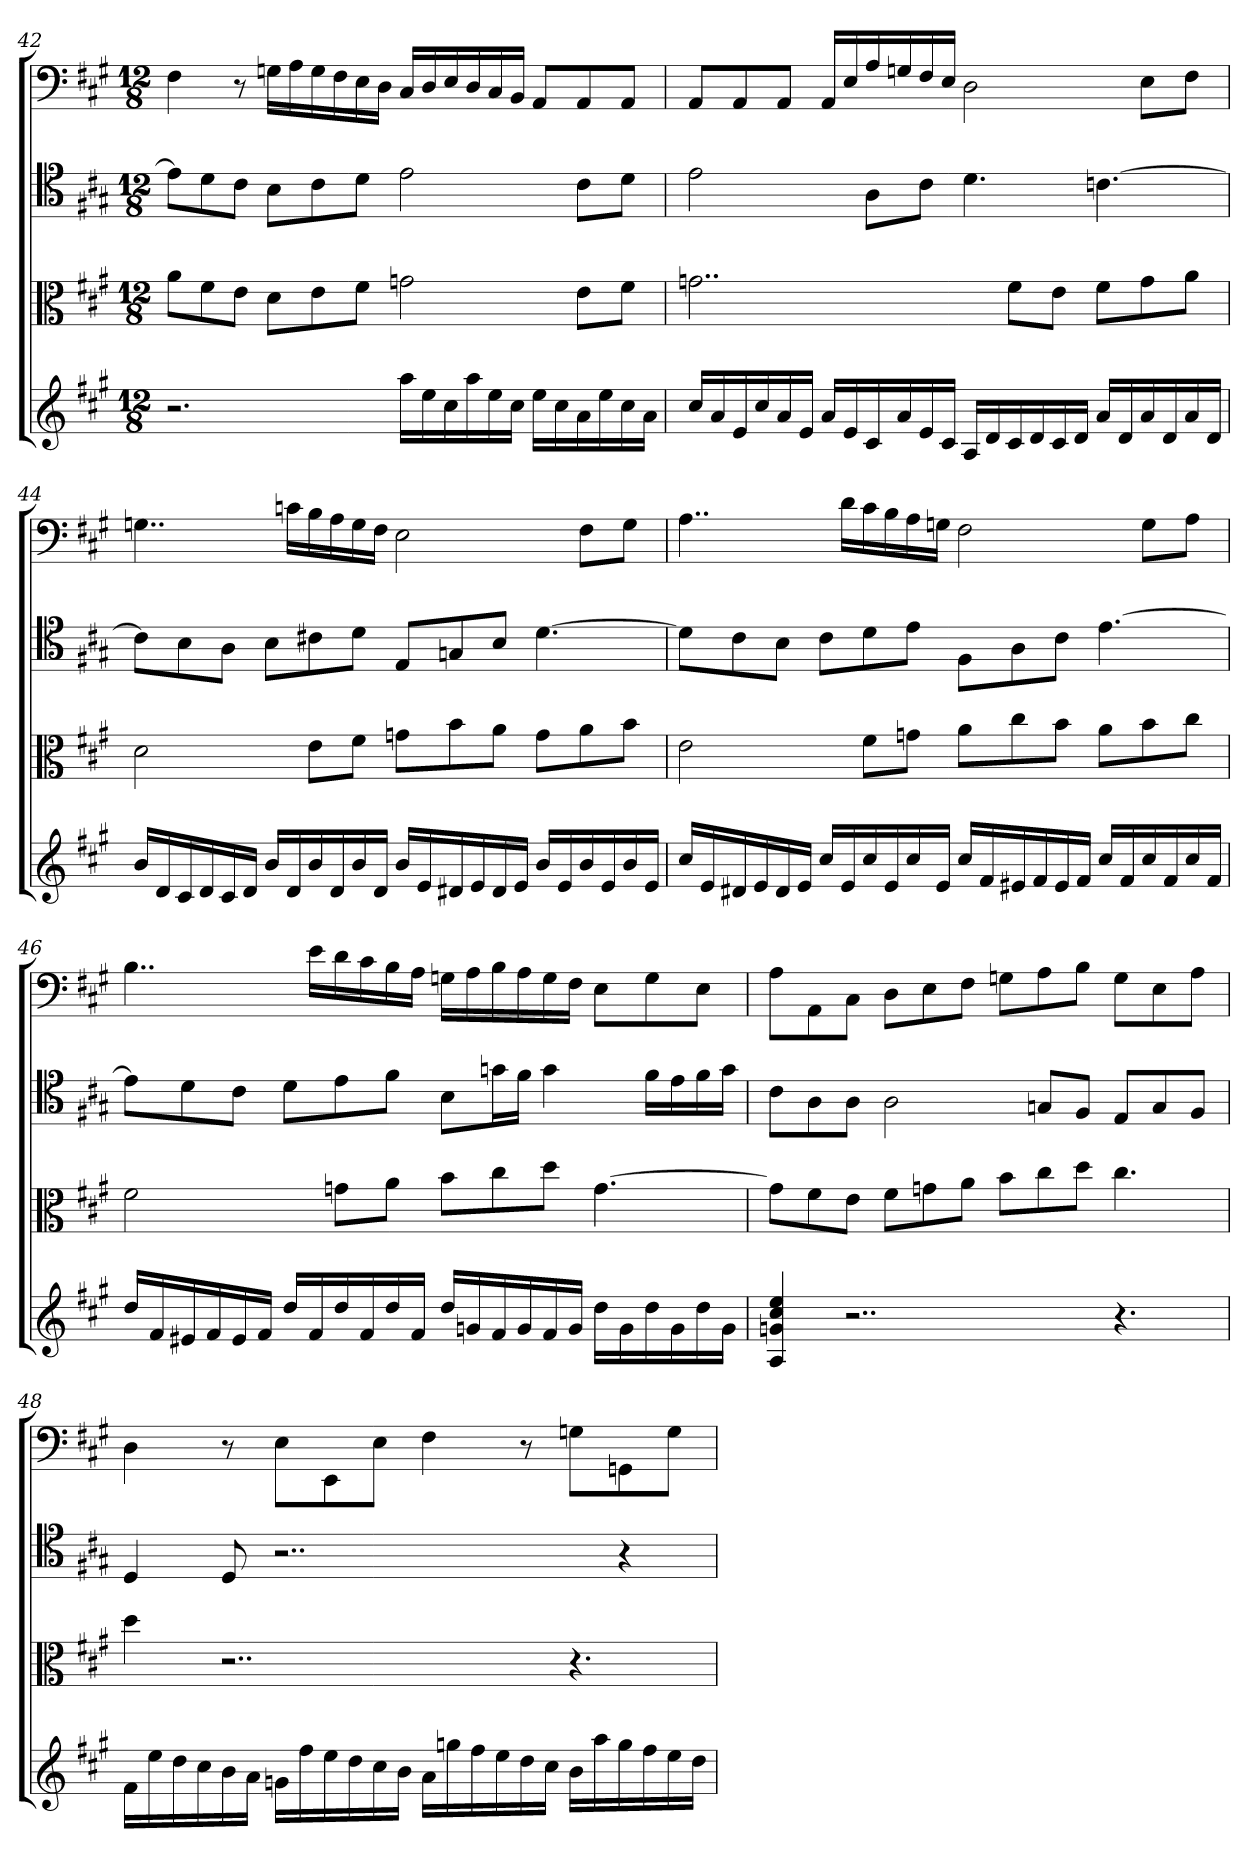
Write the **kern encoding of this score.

**kern	**kern	**kern	**kern
*part4	*part3	*part2	*part1
*staff4	*staff3	*staff2	*staff1
*	*clefC3	*clefC4	*clefF4
*k[f#c#g#]	*k[f#c#g#]	*k[f#c#g#]	*k[f#c#g#]
*A:	*A:	*A:	*A:
*M12/8	*M12/8	*M12/8	*M12/8
=42	=42	=42	=42
2.r	8a\L	8e\L]	4F#
.	8f#\	8d\	.
.	8e\J	8c#\J	8r
.	8d\L	8B\L	16Gn\LL
.	.	.	16A\
.	8e\	8c#\	16G\
.	.	.	16F#\
.	8f#\J	8d\J	16E\
.	.	.	16D\JJ
16aaLL	2gn	2e	16C#/LL
16ee	.	.	16D/
16cc#	.	.	16E/
16aa	.	.	16D/
16ee	.	.	16C#/
16cc#JJ	.	.	16BB/JJ
16eeLL	.	.	8AA/L
16cc#	.	.	.
16a	8e\L	8c#\L	8AA/
16ee	.	.	.
16cc#	8f#\J	8d\J	8AA/J
16aJJ	.	.	.
=43	=43	=43	=43
16cc#LL	2..gn	2e	8AA/L
16a	.	.	.
16e	.	.	8AA/
16cc#	.	.	.
16a	.	.	8AA/J
16eJJ	.	.	.
16aLL	.	.	16AA/LL
16e	.	.	16E/
16c#	.	8A\L	16A/
16a	.	.	16Gn/
16e	.	8c#\J	16F#/
16c#JJ	.	.	16E/JJ
16ALL	.	4.d	2D
16d	.	.	.
16c#	8f#\L	.	.
16d	.	.	.
16c#	8e\J	.	.
16dJJ	.	.	.
16aLL	8f#\L	[4.cn	.
16d	.	.	.
16a	8g\	.	8E\L
16d	.	.	.
16a	8a\J	.	8F#\J
16dJJ	.	.	.
=44	=44	=44	=44
16bLL	2d	8c\L]	4..Gn
16d	.	.	.
16c#	.	8B\	.
16d	.	.	.
16c#	.	8A\J	.
16dJJ	.	.	.
16bLL	.	8B\L	.
16d	.	.	16cn\LL
16b	8e\L	8c#X\	16B\
16d	.	.	16A\
16b	8f#\J	8d\J	16G\
16dJJ	.	.	16F#\JJ
16bLL	8gn\L	8E/L	2E
16e	.	.	.
16d#X	8b\	8Gn/	.
16e	.	.	.
16d#	8a\J	8B/J	.
16eJJ	.	.	.
16bLL	8g\L	[4.d	.
16e	.	.	.
16b	8a\	.	8F#\L
16e	.	.	.
16b	8b\J	.	8G\J
16eJJ	.	.	.
=45	=45	=45	=45
16cc#LL	2e	8d\L]	4..A
16e	.	.	.
16d#X	.	8c#\	.
16e	.	.	.
16d#	.	8B\J	.
16eJJ	.	.	.
16cc#LL	.	8c#\L	.
16e	.	.	16d\LL
16cc#	8f#\L	8d\	16c#\
16e	.	.	16B\
16cc#	8gn\J	8e\J	16A\
16eJJ	.	.	16Gn\JJ
16cc#LL	8a\L	8F#\L	2F#
16f#	.	.	.
16e#X	8cc#\	8A\	.
16f#	.	.	.
16e#	8b\J	8c#\J	.
16f#JJ	.	.	.
16cc#LL	8a\L	[4.e	.
16f#	.	.	.
16cc#	8b\	.	8G\L
16f#	.	.	.
16cc#	8cc#\J	.	8A\J
16f#JJ	.	.	.
=46	=46	=46	=46
16ddLL	2f#	8e\L]	4..B
16f#	.	.	.
16e#X	.	8d\	.
16f#	.	.	.
16e#	.	8c#\J	.
16f#JJ	.	.	.
16ddLL	.	8d\L	.
16f#	.	.	16e\LL
16dd	8gn\L	8e\	16d\
16f#	.	.	16c#\
16dd	8a\J	8f#\J	16B\
16f#JJ	.	.	16A\JJ
16ddLL	8b\L	8B\L	16Gn\LL
16gn	.	.	16A\
16f#	8cc#\	16gn\L	16B\
16g	.	16f#\JJ	16A\
16f#	8dd\J	4g	16G\
16gJJ	.	.	16F#\JJ
16ddLL	[4.g	.	8E\L
16g	.	.	.
16dd	.	16f#\LL	8G\
16g	.	16e\	.
16dd	.	16f#\	8E\J
16gJJ	.	16g\JJ	.
=47	=47	=47	=47
4A 4gn 4cc# 4ee	8g\L]	8c#\L	8A\L
.	8f#\	8A\	8AA\
2..r	8e\J	8A\J	8C#\J
.	8f#\L	2A	8D\L
.	8gn\	.	8E\
.	8a\J	.	8F#\J
.	8b\L	.	8Gn\L
.	8cc#\	8Gn/L	8A\
.	8dd\J	8F#/J	8B\J
4.r	4.cc#	8E/L	8G\L
.	.	8G/	8E\
.	.	8F#/J	8A\J
=48	=48	=48	=48
16f#LL	4dd	4D	4D
16ee	.	.	.
16dd	.	.	.
16cc#	.	.	.
16b	2..r	8D	8r
16aJJ	.	.	.
16gnLL	.	2..r	8E\L
16ff#	.	.	.
16ee	.	.	8EE\
16dd	.	.	.
16cc#	.	.	8E\J
16bJJ	.	.	.
16aLL	.	.	4F#
16ggn	.	.	.
16ff#	.	.	.
16ee	.	.	.
16dd	.	.	8r
16cc#JJ	.	.	.
16bLL	4.r	.	8Gn\L
16aa	.	.	.
16gg	.	4r	8GGn\
16ff#	.	.	.
16ee	.	.	8G\J
16ddJJ	.	.	.
=	=	=	=
*-	*-	*-	*-
